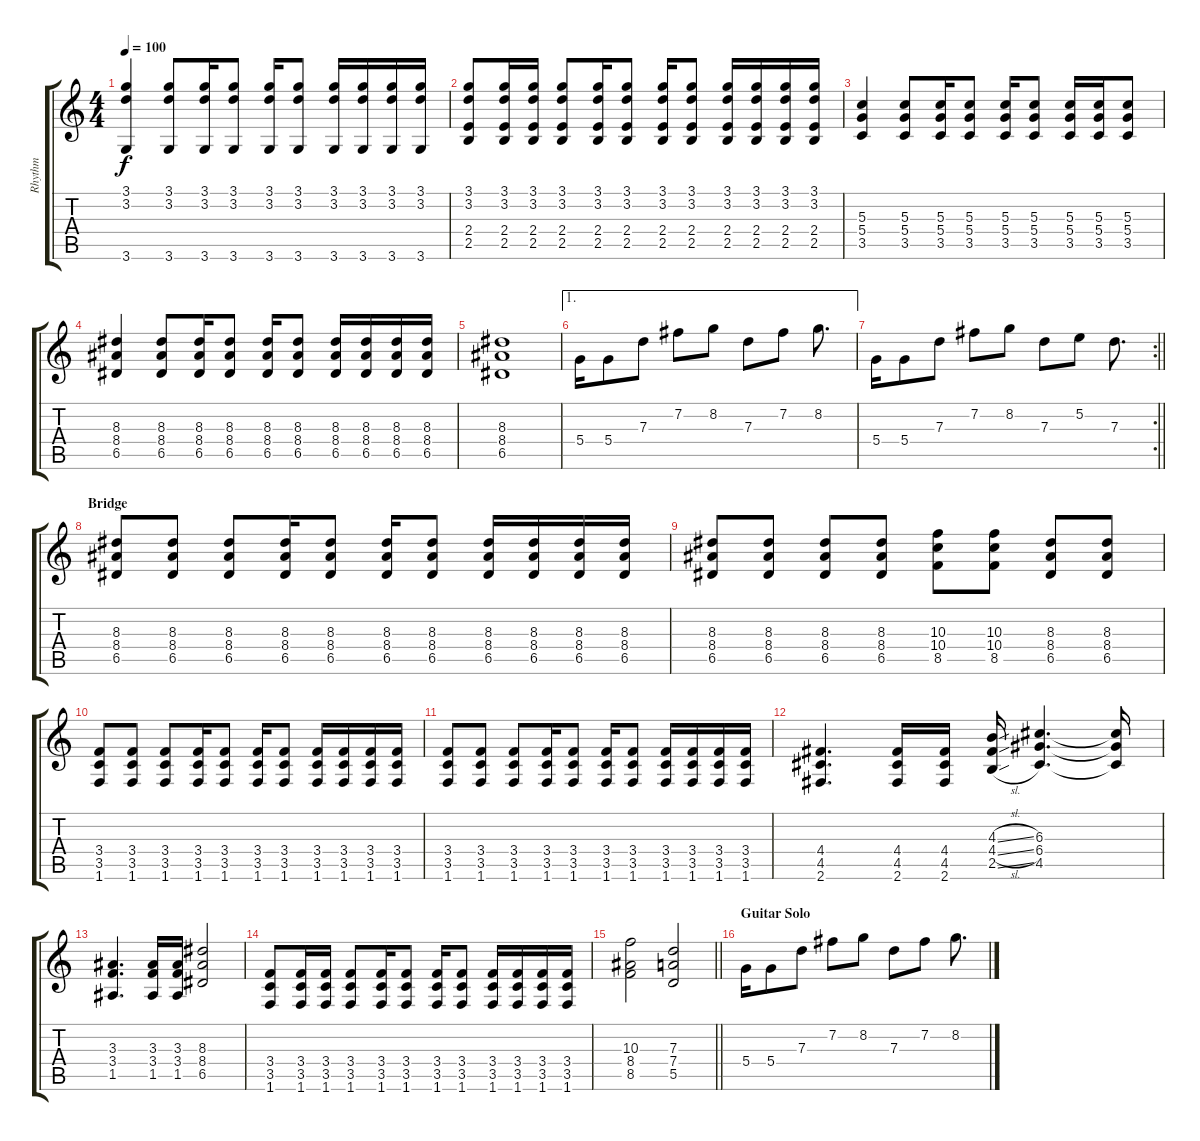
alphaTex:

\track ("Rhythm" "Rhythm") {instrument electricguitarclean}
\staff {score tabs}
\tuning (E4 B3 G3 D3 A2 E2) {hide}
\ts (4 4)
\tempo 100
\clef g2
\ks c
(3.1 3.2 3.6).4{dy f} (3.1 3.2 3.6).8 (3.1 3.2 3.6).16 (3.1 3.2 3.6).8 (3.1 3.2 3.6).16 (3.1 3.2 3.6).8 (3.1 3.2 3.6).16 (3.1 3.2 3.6).16 (3.1 3.2 3.6).16 (3.1 3.2 3.6).16 |
(3.1 3.2 2.4 2.5).8 (3.1 3.2 2.4 2.5).16 (3.1 3.2 2.4 2.5).16 (3.1 3.2 2.4 2.5).8 (3.1 3.2 2.4 2.5).16 (3.1 3.2 2.4 2.5).8 (3.1 3.2 2.4 2.5).16 (3.1 3.2 2.4 2.5).8 (3.1 3.2 2.4 2.5).16 (3.1 3.2 2.4 2.5).16 (3.1 3.2 2.4 2.5).16 (3.1 3.2 2.4 2.5).16 |
(5.3 5.4 3.5).4 (5.3 5.4 3.5).8 (5.3 5.4 3.5).16 (5.3 5.4 3.5).8 (5.3 5.4 3.5).16 (5.3 5.4 3.5).8 (5.3 5.4 3.5).16 (5.3 5.4 3.5).16 (5.3 5.4 3.5).8 |
(8.3 8.4 6.5).4 (8.3 8.4 6.5).8 (8.3 8.4 6.5).16 (8.3 8.4 6.5).8 (8.3 8.4 6.5).16 (8.3 8.4 6.5).8 (8.3 8.4 6.5).16 (8.3 8.4 6.5).16 (8.3 8.4 6.5).16 (8.3 8.4 6.5).16 |
(8.3 8.4 6.5).1 |
\ae 1
5.4.16{volume 8} 5.4.8 7.3.8 7.2.8 8.2.8 7.3.8 7.2.8 8.2.8{d} |
\rc 2
\barLineRight lightlight
5.4.16 5.4.8 7.3.8 7.2.8 8.2.8 7.3.8 5.2.8 7.3.8{d} |
\section ("" "Bridge")
(8.3 8.4 6.5).8 (8.3 8.4 6.5).8 (8.3 8.4 6.5).8 (8.3 8.4 6.5).16 (8.3 8.4 6.5).8 (8.3 8.4 6.5).16 (8.3 8.4 6.5).8 (8.3 8.4 6.5).16 (8.3 8.4 6.5).16 (8.3 8.4 6.5).16 (8.3 8.4 6.5).16 |
(8.3 8.4 6.5).8 (8.3 8.4 6.5).8 (8.3 8.4 6.5).8 (8.3 8.4 6.5).8 (10.3 10.4 8.5).8 (10.3 10.4 8.5).8 (8.3 8.4 6.5).8 (8.3 8.4 6.5).8 |
(3.4 3.5 1.6).8 (3.4 3.5 1.6).8 (3.4 3.5 1.6).8 (3.4 3.5 1.6).16 (3.4 3.5 1.6).8 (3.4 3.5 1.6).16 (3.4 3.5 1.6).8 (3.4 3.5 1.6).16 (3.4 3.5 1.6).16 (3.4 3.5 1.6).16 (3.4 3.5 1.6).16 |
(3.4 3.5 1.6).8 (3.4 3.5 1.6).8 (3.4 3.5 1.6).8 (3.4 3.5 1.6).16 (3.4 3.5 1.6).8 (3.4 3.5 1.6).16 (3.4 3.5 1.6).8 (3.4 3.5 1.6).16 (3.4 3.5 1.6).16 (3.4 3.5 1.6).16 (3.4 3.5 1.6).16 |
(4.4 4.5 2.6).4{d} (4.4 4.5 2.6).16 (4.4 4.5 2.6).16 (4.3{sl} 4.4{sl} 2.5{sl}).16 (6.3 6.4 4.5).4{d} (6.3{t} 6.4{t} 4.5{t}).16 |
(3.3 3.4 1.5).4{d} (3.3 3.4 1.5).16 (3.3 3.4 1.5).16 (8.3 8.4 6.5).2 |
(3.4 3.5 1.6).8 (3.4 3.5 1.6).16 (3.4 3.5 1.6).16 (3.4 3.5 1.6).8 (3.4 3.5 1.6).16 (3.4 3.5 1.6).8 (3.4 3.5 1.6).16 (3.4 3.5 1.6).8 (3.4 3.5 1.6).16 (3.4 3.5 1.6).16 (3.4 3.5 1.6).16 (3.4 3.5 1.6).16 |
\barLineRight lightlight
(10.3 8.4 8.5).2 (7.3 7.4 5.5).2 |
\section ("" "Guitar Solo")
5.4.16 5.4.8 7.3.8 7.2.8 8.2.8 7.3.8 7.2.8 8.2.8{d}
